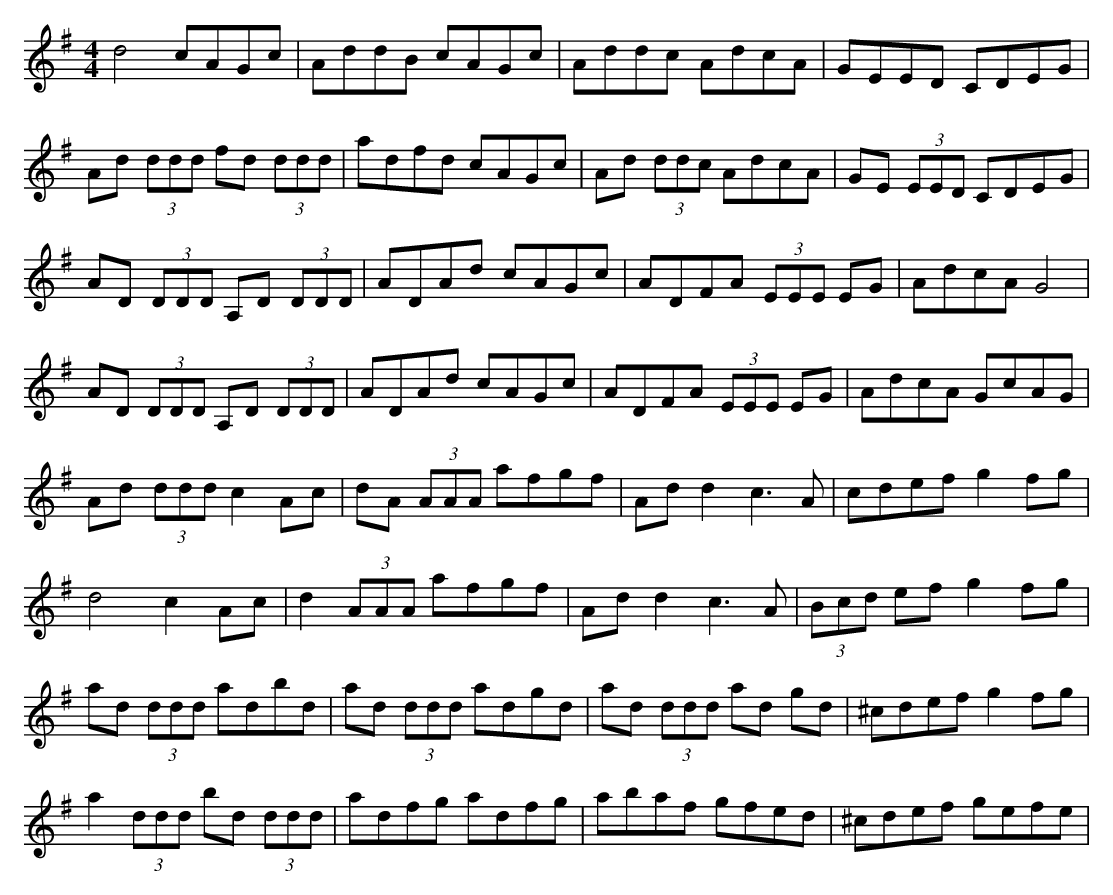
X:1
M:4/4
K:G
d4cAGc|AddB cAGc|Addc AdcA|GEED CDEG|
Ad (3ddd fd (3ddd|adfd cAGc|Ad (3ddc AdcA|GE (3EED CDEG|
AD (3DDD A,D (3DDD|ADAd cAGc|ADFA (3EEE EG|AdcA G4|
AD (3DDD A,D (3DDD|ADAd cAGc|ADFA (3EEE EG|AdcA GcAG|
Ad (3ddd c2Ac|dA (3AAA afgf|Ad d2c3A|cdefg2 fg|
d4c2Ac|d2 (3AAA afgf|Ad d2c3A|(3Bcd efg2 fg|
ad (3ddd adbd|ad (3ddd adgd|ad (3ddd ad gd|^cdef g2fg|
a2 (3ddd bd (3ddd|adfg adfg|abaf gfed|^cdef gefe|
